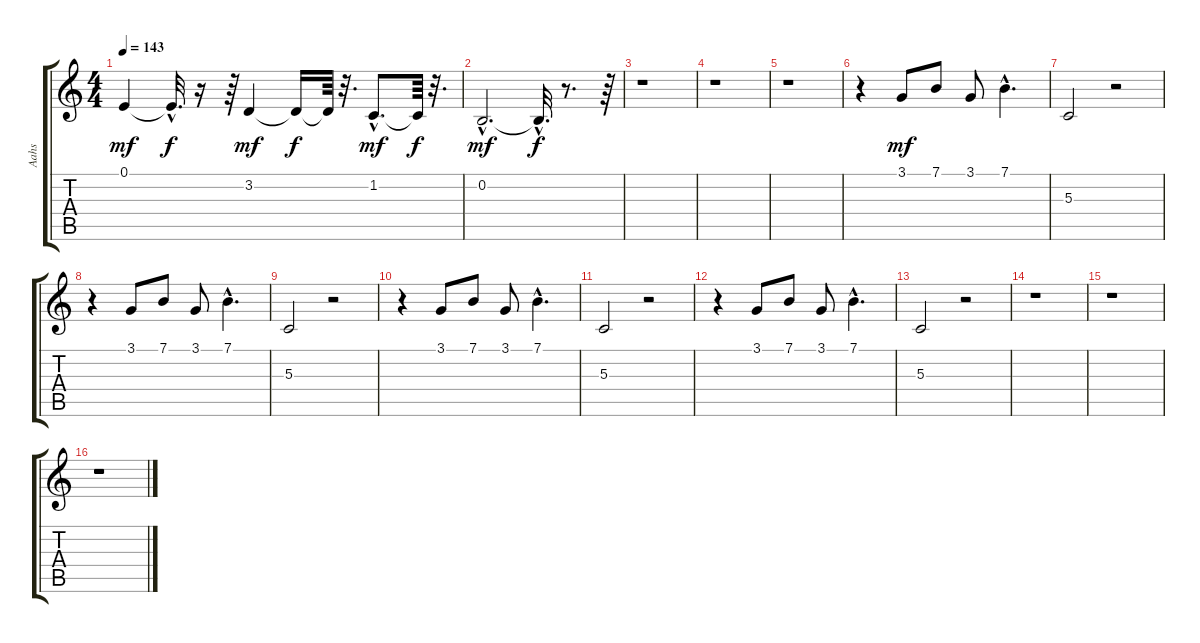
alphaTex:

\track ("Aahs" "Aahs") {instrument choiraahs}
\staff {score tabs}
\tuning (E4 B3 G3 D3 A2 E2) {hide}
\ts (4 4)
\tempo 143
\clef g2
\ks c
0.1.4{dy mf} 0.1{hac t}.32{d dy f} r.16 r.64 3.2.4{dy mf} 3.2{t}.16{dy f} 3.2{t}.64 r.32{d} 1.2{hac}.8{d dy mf} 1.2{t}.64{dy f} r.32{d} |
0.2{hac}.2{d dy mf} 0.2{hac t}.32{d dy f} r.8{d} r.64 |
r.1 |
r.1 |
r.1 |
r.4 3.1.8{dy mf} 7.1.8 3.1.8 7.1{hac}.4{d} |
5.3.2 r.2 |
r.4 3.1.8 7.1.8 3.1.8 7.1{hac}.4{d} |
5.3.2 r.2 |
r.4 3.1.8 7.1.8 3.1.8 7.1{hac}.4{d} |
5.3.2 r.2 |
r.4 3.1.8 7.1.8 3.1.8 7.1{hac}.4{d} |
5.3.2 r.2 |
r.1 |
r.1 |
r.1
